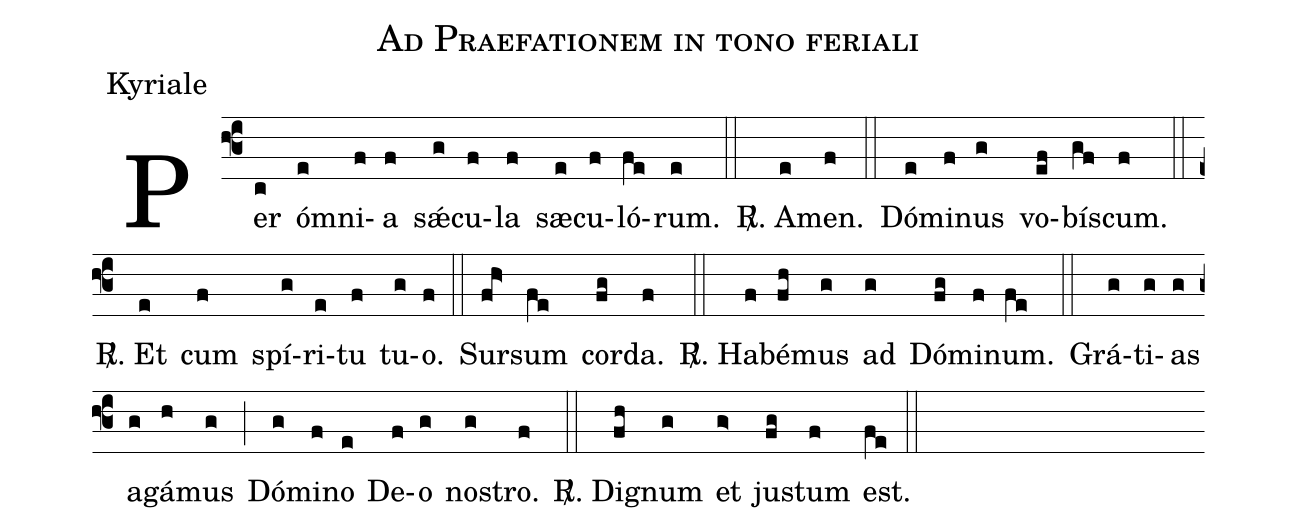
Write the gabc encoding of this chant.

name:Ad Praefationem in tono feriali;
office-part:Kyriale;
%%
(f3) Per(c) óm(e)ni(f)a(f) s{<v>\'\ae</v>}(g)cu(f)la(f) s{<v>\ae</v>}(e)cu(f)ló(fe)rum.(e) (::)
<sp>R/</sp>. A(e)men.(f) (::)
Dó(e)mi(f)nus(g) vo(ef)bí(gf)scum.(f) (::)
<sp>R/</sp>. Et(e) cum(f) spí(g)ri(e)tu(f) tu(g)o.(f) (::)
Sur(fh>)sum(fe) cor(fg)da.(f) (::)
<sp>R/</sp>. Ha(f)bé(fh)mus(g) ad(g) Dó(fg)mi(f)num.(fe) (::)
Grá(g)ti(g)as(g) a(g)gá(h)mus(g) (;) Dó(g)mi(f)no(e) De(f)o(g) no(g)stro.(f) (::)
<sp>R/</sp>. Di(fh)gnum(g) et(g>) ju(fg)stum(f) est.(fe) (::)
